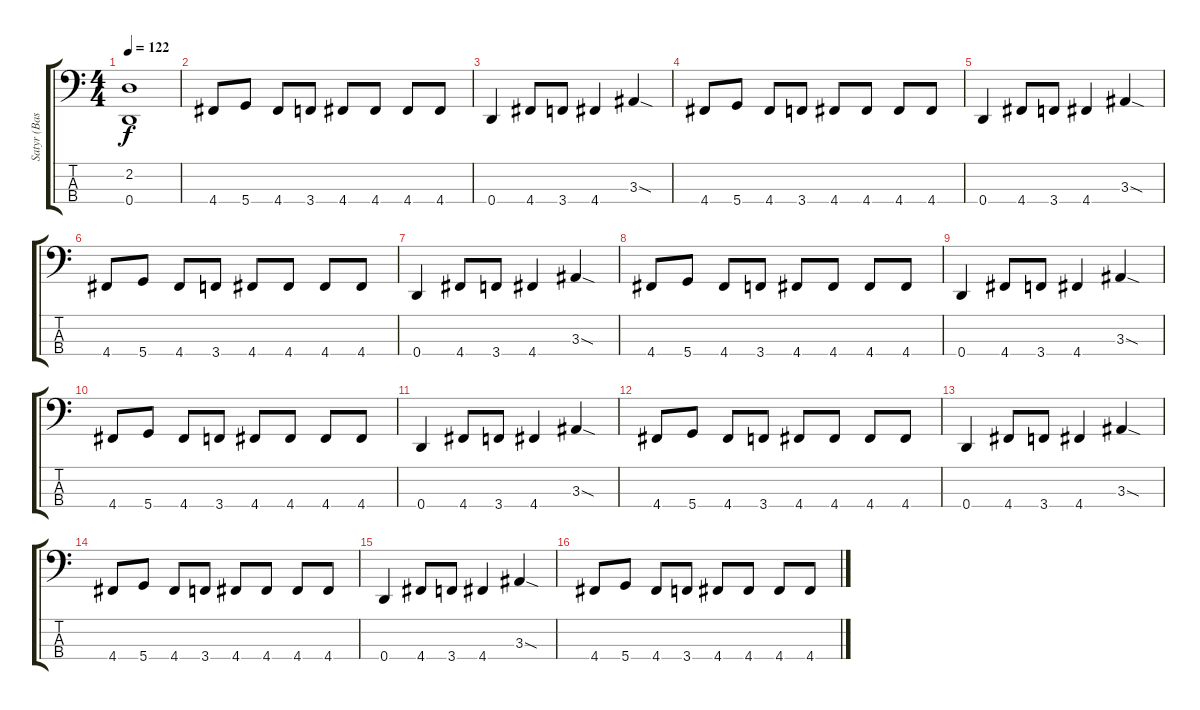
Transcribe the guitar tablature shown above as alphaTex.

\track ("Satyr (Bass)" "Satyr (Bas") {instrument electricbassfinger}
\staff {score tabs}
\tuning (F2 C2 G1 D1) {hide}
\ts (4 4)
\tempo 122
\clef f4
\ks c
(2.2 0.4).1{dy f} |
4.4.8 5.4.8 4.4.8 3.4.8 4.4.8 4.4.8 4.4.8 4.4.8 |
0.4.4 4.4.8 3.4.8 4.4.4 3.3{sod}.4 |
4.4.8 5.4.8 4.4.8 3.4.8 4.4.8 4.4.8 4.4.8 4.4.8 |
0.4.4 4.4.8 3.4.8 4.4.4 3.3{sod}.4 |
4.4.8 5.4.8 4.4.8 3.4.8 4.4.8 4.4.8 4.4.8 4.4.8 |
0.4.4 4.4.8 3.4.8 4.4.4 3.3{sod}.4 |
4.4.8 5.4.8 4.4.8 3.4.8 4.4.8 4.4.8 4.4.8 4.4.8 |
0.4.4 4.4.8 3.4.8 4.4.4 3.3{sod}.4 |
4.4.8 5.4.8 4.4.8 3.4.8 4.4.8 4.4.8 4.4.8 4.4.8 |
0.4.4 4.4.8 3.4.8 4.4.4 3.3{sod}.4 |
4.4.8 5.4.8 4.4.8 3.4.8 4.4.8 4.4.8 4.4.8 4.4.8 |
0.4.4 4.4.8 3.4.8 4.4.4 3.3{sod}.4 |
4.4.8 5.4.8 4.4.8 3.4.8 4.4.8 4.4.8 4.4.8 4.4.8 |
0.4.4 4.4.8 3.4.8 4.4.4 3.3{sod}.4 |
4.4.8 5.4.8 4.4.8 3.4.8 4.4.8 4.4.8 4.4.8 4.4.8
